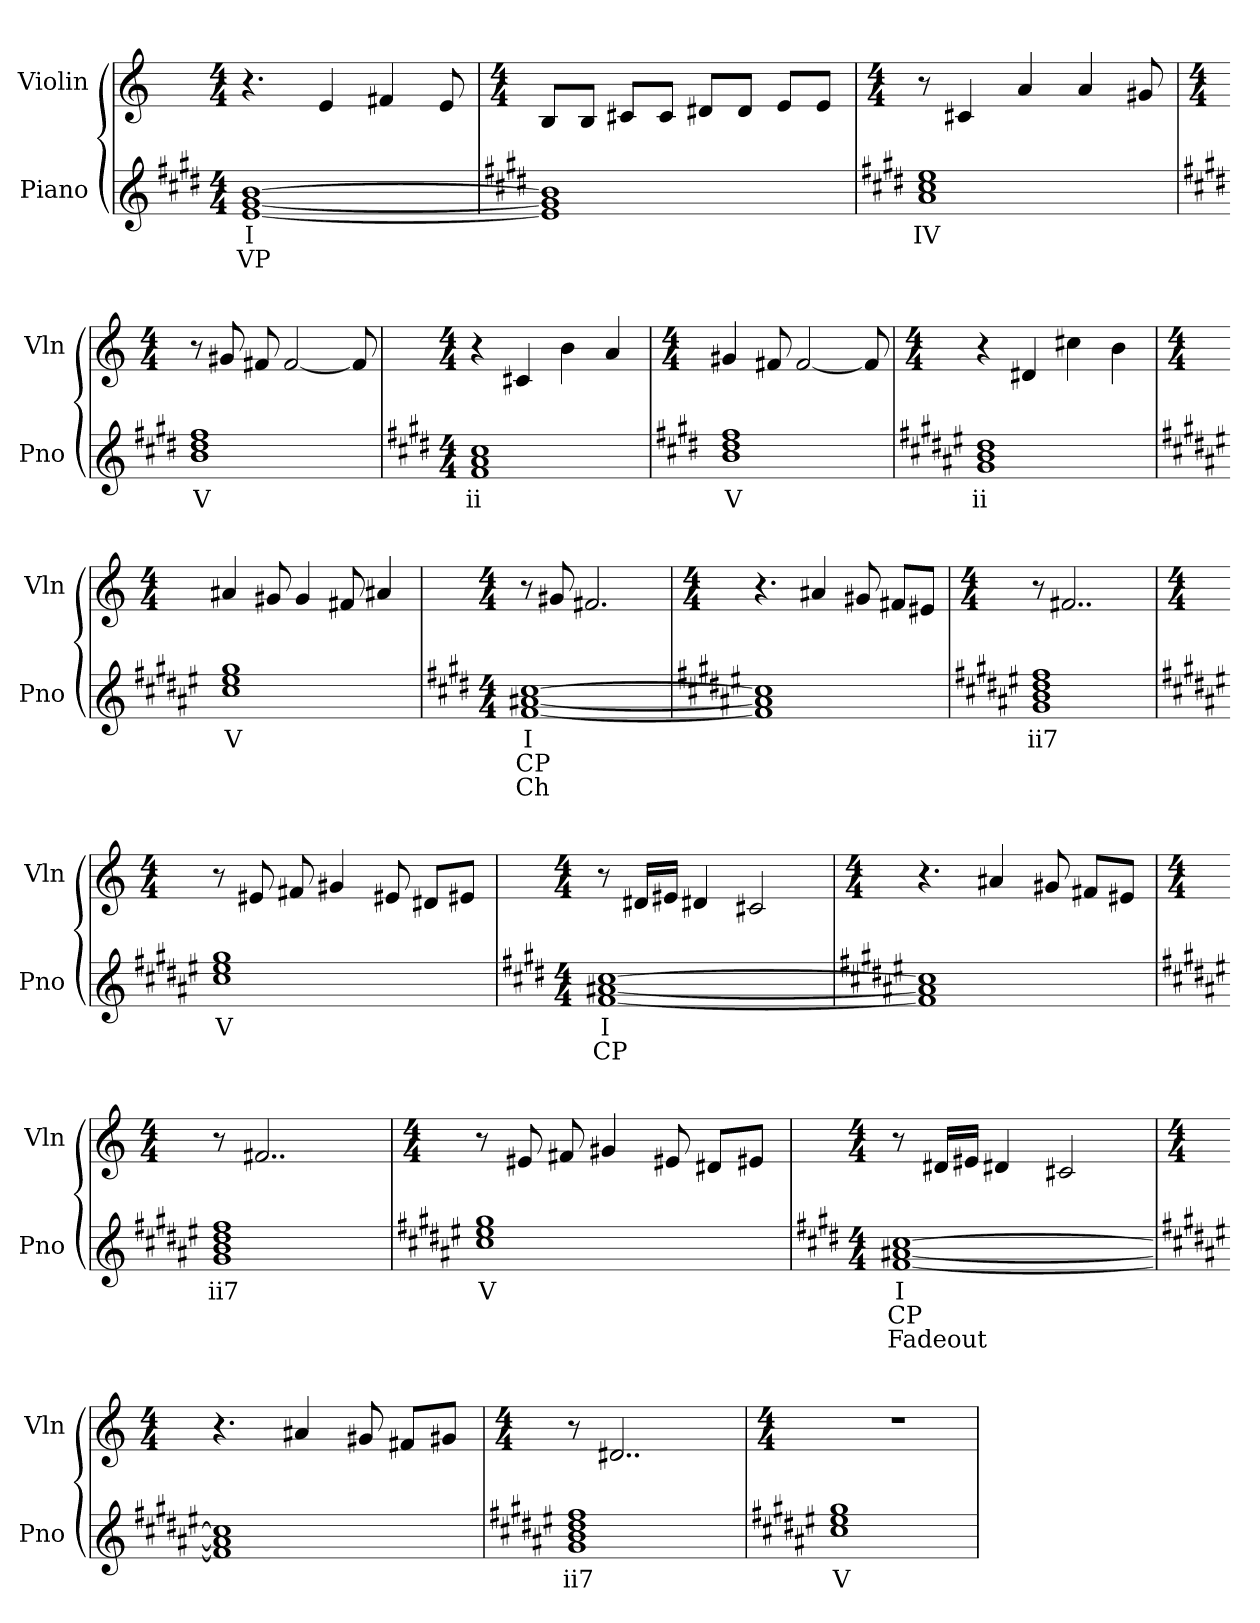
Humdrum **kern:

**kern	**text	**text	**text	**kern
*part2	*part2	*part2	*part2	*part1
*staff2	*staff2	*staff2	*staff2	*staff1
*I"Piano	*	*	*	*I"Violin
*I'Pno	*	*	*	*I'Vln
*k[f#c#g#d#]	*	*	*	*
*E:	*	*	*	*
*M4/4	*	*	*	*M4/4
=	=	=	=	=
[1e [1g# [1b	I	VP	.	4.r
.	.	.	.	4e
.	.	.	.	4f#X
.	.	.	.	8e
=	=	=	=	=
*k[f#c#g#d#]	*	*	*	*
*E:	*	*	*	*
*	*	*	*	*M4/4
1e] 1g#] 1b]	.	.	.	8BL
.	.	.	.	8BJ
.	.	.	.	8c#XL
.	.	.	.	8c#J
.	.	.	.	8d#XL
.	.	.	.	8d#J
.	.	.	.	8eL
.	.	.	.	8eJ
=	=	=	=	=
*k[f#c#g#d#]	*	*	*	*
*E:	*	*	*	*
*	*	*	*	*M4/4
1a 1cc# 1ee	IV	.	.	8r
.	.	.	.	4c#X
.	.	.	.	4a
.	.	.	.	4a
.	.	.	.	8g#X
=	=	=	=	=
*k[f#c#g#d#]	*	*	*	*
*E:	*	*	*	*
*	*	*	*	*M4/4
1b 1dd# 1ff#	V	.	.	8r
.	.	.	.	8g#X
.	.	.	.	8f#X
.	.	.	.	[2f#
.	.	.	.	8f#]
=	=	=	=	=
*k[f#c#g#d#]	*	*	*	*
*E:	*	*	*	*
*M4/4	*	*	*	*M4/4
1f# 1a 1cc#	ii	.	.	4r
.	.	.	.	4c#X
.	.	.	.	4b
.	.	.	.	4a
=	=	=	=	=
*k[f#c#g#d#]	*	*	*	*
*E:	*	*	*	*
*	*	*	*	*M4/4
1b 1dd# 1ff#	V	.	.	4g#X
.	.	.	.	8f#X
.	.	.	.	[2f#
.	.	.	.	8f#]
=	=	=	=	=
*k[f#c#g#d#a#e#]	*	*	*	*
*F#:	*	*	*	*
*	*	*	*	*M4/4
1g# 1b 1dd#	ii	.	.	4r
.	.	.	.	4d#X
.	.	.	.	4cc#X
.	.	.	.	4b
=	=	=	=	=
*k[f#c#g#d#a#e#]	*	*	*	*
*F#:	*	*	*	*
*	*	*	*	*M4/4
1cc# 1ee# 1gg#	V	.	.	4a#X
.	.	.	.	8g#X
.	.	.	.	4g#
.	.	.	.	8f#X
.	.	.	.	4a#X
=	=	=	=	=
*k[f#c#g#d#]	*	*	*	*
*E:	*	*	*	*
*M4/4	*	*	*	*M4/4
[1f# [1a#X [1cc#	I	CP	Ch	8r
.	.	.	.	8g#X
.	.	.	.	2.f#X
=	=	=	=	=
*k[f#c#g#d#a#e#]	*	*	*	*
*F#:	*	*	*	*
*	*	*	*	*M4/4
1f#] 1a#] 1cc#]	.	.	.	4.r
.	.	.	.	4a#X
.	.	.	.	8g#X
.	.	.	.	8f#XL
.	.	.	.	8e#XJ
=	=	=	=	=
*k[f#c#g#d#a#e#]	*	*	*	*
*F#:	*	*	*	*
*	*	*	*	*M4/4
1g# 1b 1dd# 1ff#	ii7	.	.	8r
.	.	.	.	2..f#X
=	=	=	=	=
*k[f#c#g#d#a#e#]	*	*	*	*
*F#:	*	*	*	*
*	*	*	*	*M4/4
1cc# 1ee# 1gg#	V	.	.	8r
.	.	.	.	8e#X
.	.	.	.	8f#X
.	.	.	.	4g#X
.	.	.	.	8e#X
.	.	.	.	8d#XL
.	.	.	.	8e#XJ
=	=	=	=	=
*k[f#c#g#d#]	*	*	*	*
*E:	*	*	*	*
*M4/4	*	*	*	*M4/4
[1f# [1a#X [1cc#	I	CP	.	8r
.	.	.	.	16d#XLL
.	.	.	.	16e#XJJ
.	.	.	.	4d#X
.	.	.	.	2c#X
=	=	=	=	=
*k[f#c#g#d#a#e#]	*	*	*	*
*F#:	*	*	*	*
*	*	*	*	*M4/4
1f#] 1a#] 1cc#]	.	.	.	4.r
.	.	.	.	4a#X
.	.	.	.	8g#X
.	.	.	.	8f#XL
.	.	.	.	8e#XJ
=	=	=	=	=
*k[f#c#g#d#a#e#]	*	*	*	*
*F#:	*	*	*	*
*	*	*	*	*M4/4
1g# 1b 1dd# 1ff#	ii7	.	.	8r
.	.	.	.	2..f#X
=	=	=	=	=
*k[f#c#g#d#a#e#]	*	*	*	*
*F#:	*	*	*	*
*	*	*	*	*M4/4
1cc# 1ee# 1gg#	V	.	.	8r
.	.	.	.	8e#X
.	.	.	.	8f#X
.	.	.	.	4g#X
.	.	.	.	8e#X
.	.	.	.	8d#XL
.	.	.	.	8e#XJ
=	=	=	=	=
*k[f#c#g#d#]	*	*	*	*
*E:	*	*	*	*
*M4/4	*	*	*	*M4/4
[1f# [1a#X [1cc#	I	CP	Fadeout	8r
.	.	.	.	16d#XLL
.	.	.	.	16e#XJJ
.	.	.	.	4d#X
.	.	.	.	2c#X
=	=	=	=	=
*k[f#c#g#d#a#e#]	*	*	*	*
*F#:	*	*	*	*
*	*	*	*	*M4/4
1f#] 1a#] 1cc#]	.	.	.	4.r
.	.	.	.	4a#X
.	.	.	.	8g#X
.	.	.	.	8f#XL
.	.	.	.	8g#XJ
=	=	=	=	=
*k[f#c#g#d#a#e#]	*	*	*	*
*F#:	*	*	*	*
*	*	*	*	*M4/4
1g# 1b 1dd# 1ff#	ii7	.	.	8r
.	.	.	.	2..d#X
=	=	=	=	=
*k[f#c#g#d#a#e#]	*	*	*	*
*F#:	*	*	*	*
*	*	*	*	*M4/4
1cc# 1ee# 1gg#	V	.	.	1r
=	=	=	=	=
*-	*-	*-	*-	*-
